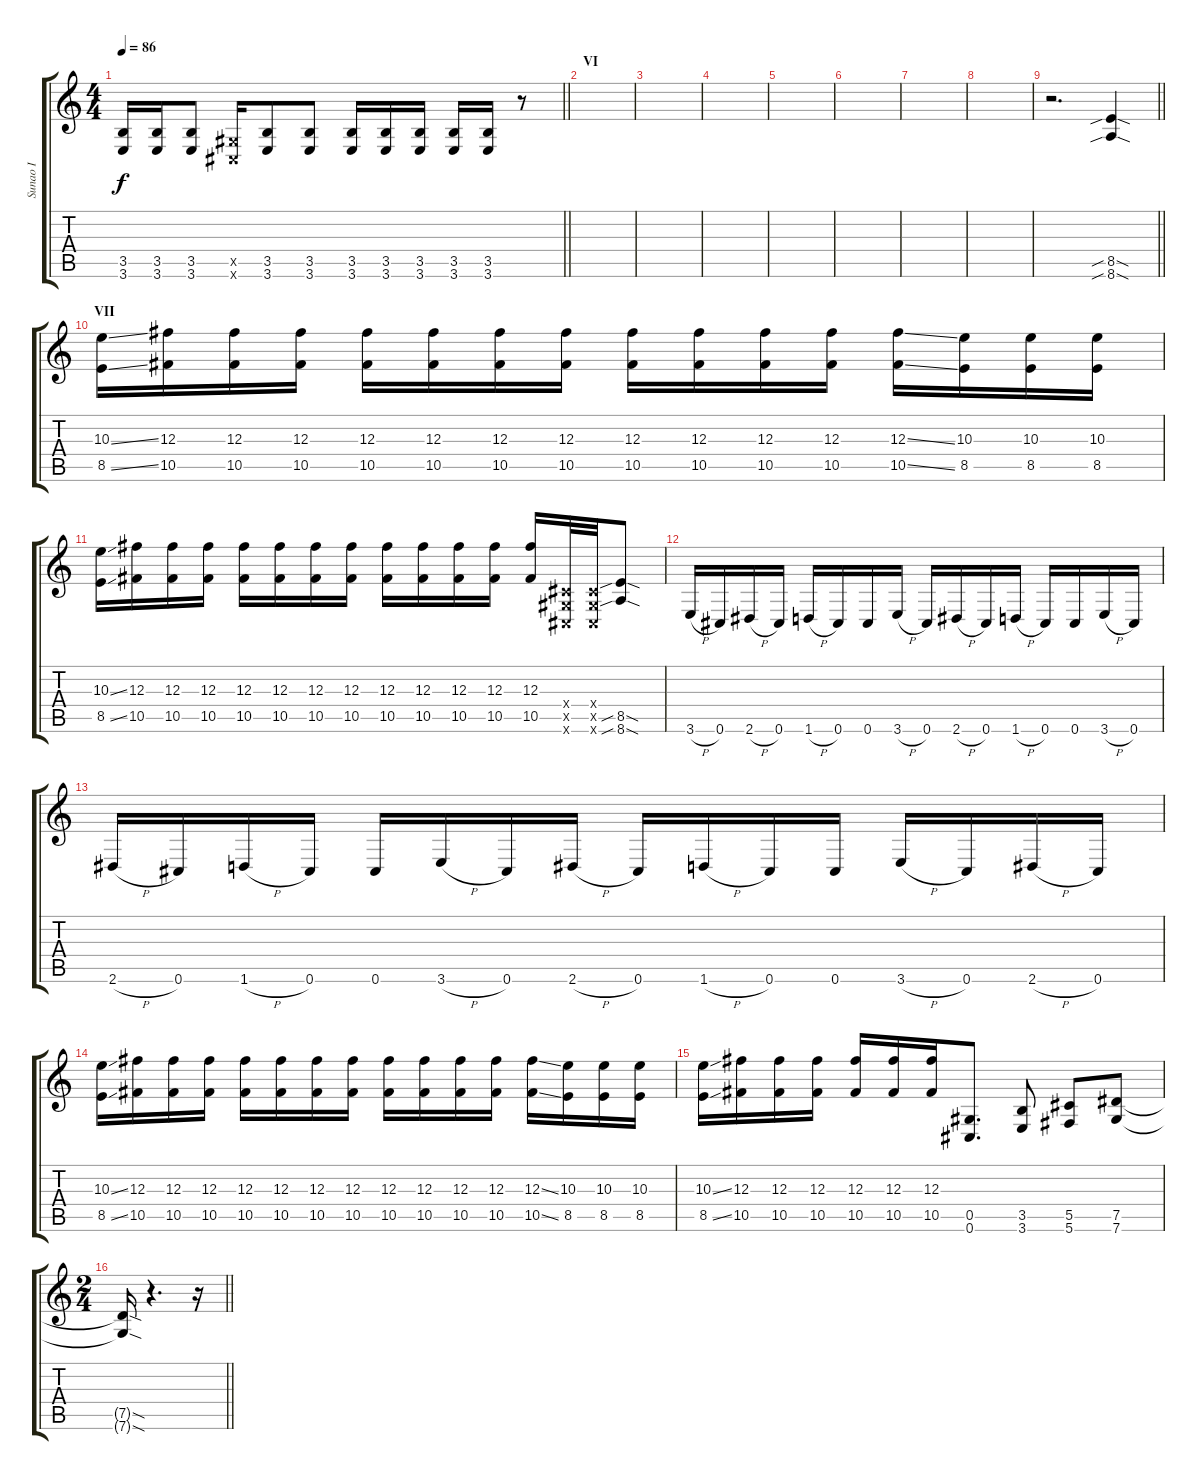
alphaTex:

\track ("Sunao I" "Sunao I") {instrument overdrivenguitar}
\staff {score tabs}
\tuning (Eb4 Bb3 Gb3 Db3 Ab2 Db2) {hide}
\ts (4 4)
\tempo 86
\clef g2
\barLineRight lightlight
\ks c
(3.5 3.6).16{dy f} (3.5 3.6).16 (3.5 3.6).8 (0.5{x} 0.6{x}).16 (3.5 3.6).8 (3.5 3.6).8 (3.5 3.6).16 (3.5 3.6).16 (3.5 3.6).16 (3.5 3.6).16 (3.5 3.6).16 r.8 |
\section ("" "VI")
|
|
|
|
|
|
|
\barLineRight lightlight
r.2{d} (8.5{sib sod} 8.6{sib sod}).4 |
\section ("" "VII")
(10.3{ss} 8.5{ss}).16 (12.3 10.5).16 (12.3 10.5).16 (12.3 10.5).16 (12.3 10.5).16 (12.3 10.5).16 (12.3 10.5).16 (12.3 10.5).16 (12.3 10.5).16 (12.3 10.5).16 (12.3 10.5).16 (12.3 10.5).16 (12.3{ss} 10.5{ss}).16 (10.3 8.5).16 (10.3 8.5).16 (10.3 8.5).16 |
(10.3{ss} 8.5{ss}).16 (12.3 10.5).16 (12.3 10.5).16 (12.3 10.5).16 (12.3 10.5).16 (12.3 10.5).16 (12.3 10.5).16 (12.3 10.5).16 (12.3 10.5).16 (12.3 10.5).16 (12.3 10.5).16 (12.3 10.5).16 (12.3 10.5).16 (0.4{x} 0.5{x} 0.6{x}).32 (0.4{x} 0.5{x} 0.6{x}).32 (8.5{sib sod} 8.6{sib sod}).8 |
3.6{h}.16 0.6.16 2.6{h}.16 0.6.16 1.6{h}.16 0.6.16 0.6.16 3.6{h}.16 0.6.16 2.6{h}.16 0.6.16 1.6{h}.16 0.6.16 0.6.16 3.6{h}.16 0.6.16 |
2.6{h}.16 0.6.16 1.6{h}.16 0.6.16 0.6.16 3.6{h}.16 0.6.16 2.6{h}.16 0.6.16 1.6{h}.16 0.6.16 0.6.16 3.6{h}.16 0.6.16 2.6{h}.16 0.6.16 |
(10.3{ss} 8.5{ss}).16 (12.3 10.5).16 (12.3 10.5).16 (12.3 10.5).16 (12.3 10.5).16 (12.3 10.5).16 (12.3 10.5).16 (12.3 10.5).16 (12.3 10.5).16 (12.3 10.5).16 (12.3 10.5).16 (12.3 10.5).16 (12.3{ss} 10.5{ss}).16 (10.3 8.5).16 (10.3 8.5).16 (10.3 8.5).16 |
(10.3{ss} 8.5{ss}).16 (12.3 10.5).16 (12.3 10.5).16 (12.3 10.5).16 (12.3 10.5).16 (12.3 10.5).16 (12.3 10.5).16 (0.5 0.6).8{d} (3.5 3.6).8 (5.5 5.6).8 (7.5 7.6).8 |
\ts (2 4)
\barLineRight lightlight
(7.5{sod t} 7.6{sod t}).16 r.4{d} r.16
